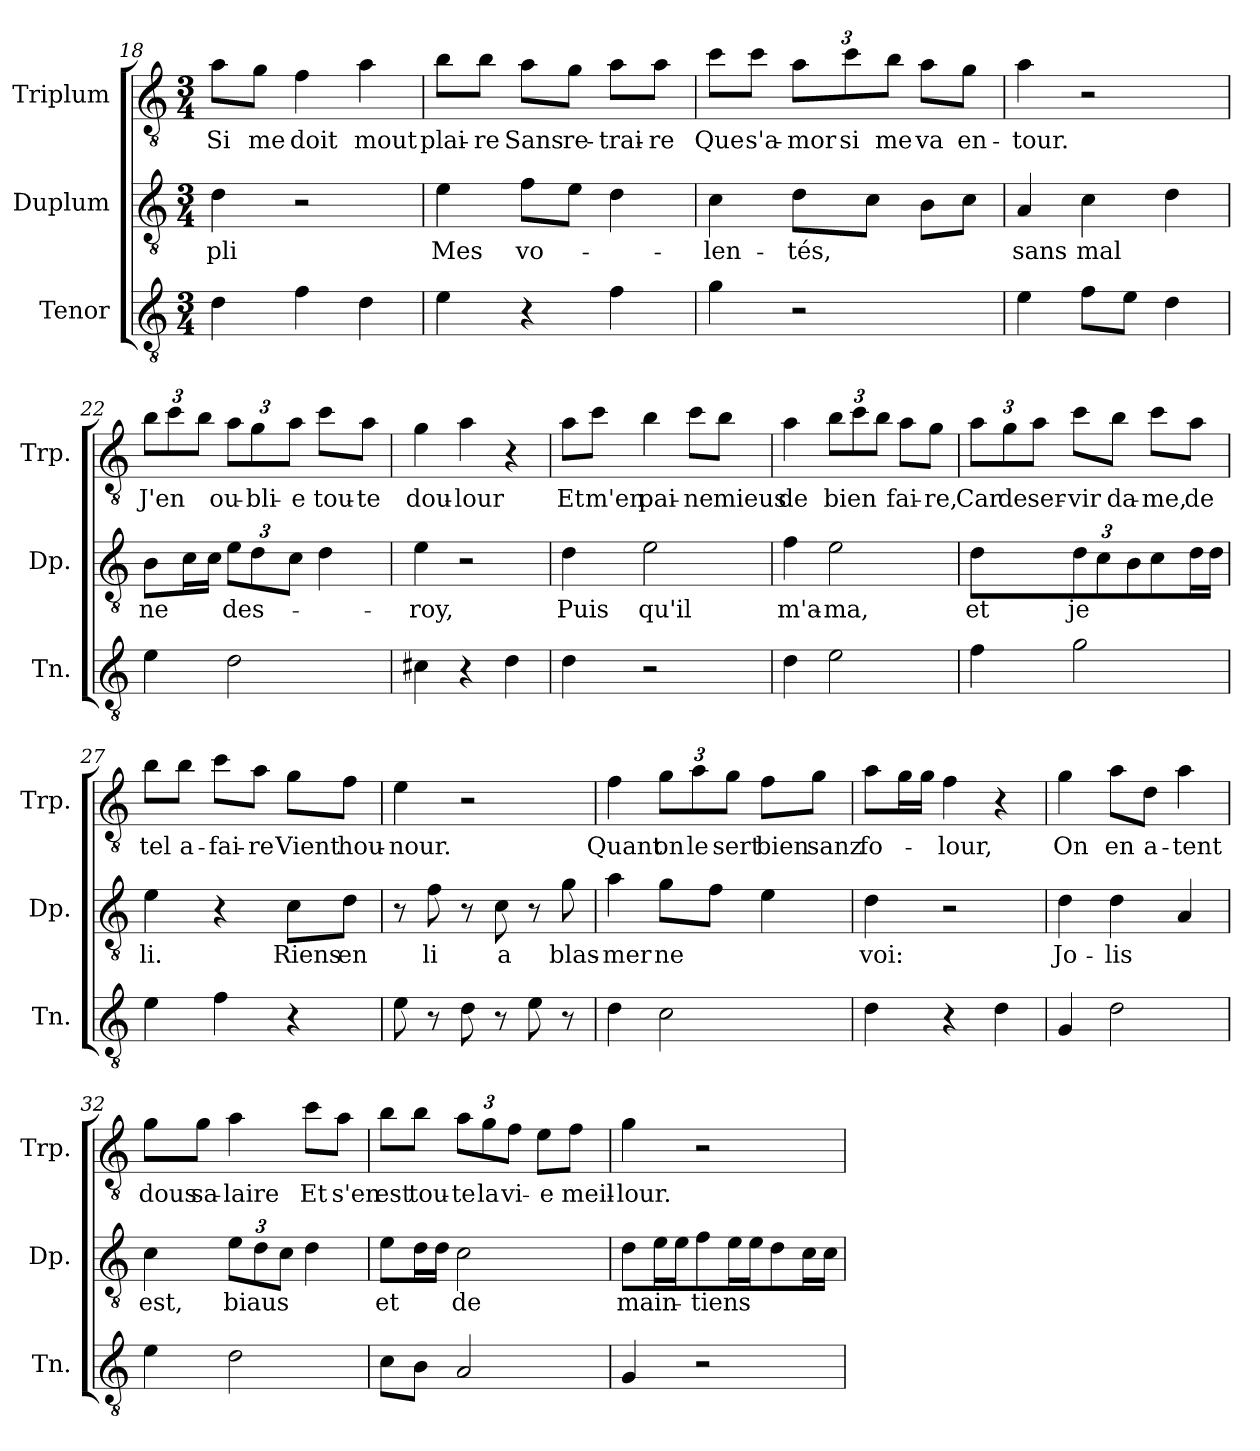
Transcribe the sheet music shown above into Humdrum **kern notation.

**kern	**kern	**text	**kern	**text
*part3	*part2	*part2	*part1	*part1
*staff3	*staff2	*staff2	*staff1	*staff1
*I"Tenor	*I"Duplum	*	*I"Triplum	*
*I'Tn.	*I'Dp.	*	*I'Trp.	*
*clefGv2	*clefGv2	*	*clefGv2	*
*k[]	*k[]	*	*k[]	*
*M3/4	*M3/4	*	*M3/4	*
=18	=18	=18	=18	=18
!	!	!LO:LY:b	!	!LO:LY:b
4d\	4d\	-pli	8a\L	Si
!	!	!	!	!LO:LY:b
.	.	.	8g\J	me
!	!	!	!	!LO:LY:b
4f\	2r	.	4f\	doit
!	!	!	!	!LO:LY:b
4d\	.	.	4a\	mout
!!LO:LB:g=z
=19	=19	=19	=19	=19
!	!	!LO:LY:b	!	!LO:LY:b
4e\	4e\	Mes	8b\L	plai-
!	!	!	!	!LO:LY:b
.	.	.	8b\J	-re
!	!	!LO:LY:b	!	!LO:LY:b
4r	8f\L	vo-	8a\L	Sans
!	!	!	!	!LO:LY:b
.	8e\J	.	8g\J	re-
!	!	!	!	!LO:LY:b
4f\	4d\	.	8a\L	-trai-
!	!	!	!	!LO:LY:b
.	.	.	8a\J	-re
=20	=20	=20	=20	=20
!	!	!LO:LY:b	!	!LO:LY:b
4g\	4c\	-len-	8cc\L	Que
!	!	!	!	!LO:LY:b
.	.	.	8cc\J	s'a-
!	!	!LO:LY:b	!	!
*	*	*	*Xbrackettup	*
!	!	!	!	!LO:LY:b
2r	8d\L	-tés,	12a\L	-mor
!	!	!	!	!LO:LY:b
.	.	.	12cc\	si
.	8c\J	.	.	.
!	!	!	!	!LO:LY:b
.	.	.	12b\J	me
!	!	!	!	!LO:LY:b
.	8B\L	.	8a\L	va
!	!	!	!	!LO:LY:b
.	8c\J	.	8g\J	en-
=21	=21	=21	=21	=21
!	!	!LO:LY:b	!	!LO:LY:b
4e\	4A/	sans	4a\	-tour.
!	!	!LO:LY:b	!	!
8f\L	4c\	mal	2r	.
8e\J	.	.	.	.
4d\	4d\	.	.	.
=22	=22	=22	=22	=22
!	!	!LO:LY:b	!	!LO:LY:b
4e\	8B\L	ne	12b\L	J'en
.	.	.	12cc\	.
*	*tremolo	*	*	*
.	16c\	.	.	.
.	.	.	12b\J	.
.	16c\JJ	.	.	.
*	*Xtremolo	*	*	*
*	*Xbrackettup	*	*	*
!	!	!LO:LY:b	!	!LO:LY:b
2d\	12e\L	des-	12a\L	ou-
!	!	!	!	!LO:LY:b
.	12d\	.	12g\	-bli-
!	!	!	!	!LO:LY:b
.	12c\J	.	12a\J	-e
!	!	!	!	!LO:LY:b
.	4d\	.	8cc\L	tou-
!	!	!	!	!LO:LY:b
.	.	.	8a\J	-te
=23	=23	=23	=23	=23
!	!	!LO:LY:b	!	!LO:LY:b
4c#X\	4e\	-roy,	4g\	dou-
!	!	!	!	!LO:LY:b
4r	2r	.	4a\	-lour
4d\	.	.	4r	.
!!LO:LB:g=z
=24	=24	=24	=24	=24
!	!	!LO:LY:b	!	!LO:LY:b
4d\	4d\	Puis	8a\L	Et
!	!	!	!	!LO:LY:b
.	.	.	8cc\J	m'en
!	!	!LO:LY:b	!	!LO:LY:b
2r	2e\	qu'il	4b\	pai-
!	!	!	!	!LO:LY:b
.	.	.	8cc\L	-ne
!	!	!	!	!LO:LY:b
.	.	.	8b\J	mieus
=25	=25	=25	=25	=25
!	!	!LO:LY:b	!	!LO:LY:b
4d\	4f\	m'a-	4a\	de
!	!	!LO:LY:b	!	!LO:LY:b
2e\	2e\	-ma,	12b\L	bien
.	.	.	12cc\	.
.	.	.	12b\J	.
!	!	!	!	!LO:LY:b
.	.	.	8a\L	fai-
!	!	!	!	!LO:LY:b
.	.	.	8g\J	-re,
=26	=26	=26	=26	=26
!	!	!LO:LY:b	!	!LO:LY:b
4f\	4d\	et	12a\L	Car
!	!	!	!	!LO:LY:b
.	.	.	12g\	de
!	!	!	!	!LO:LY:b
.	.	.	12a\J	ser-
!	!	!LO:LY:b	!	!LO:LY:b
2g\	12d\L	je	8cc\L	-vir
.	12c\	.	.	.
!	!	!	!	!LO:LY:b
.	.	.	8b\J	da-
.	12B\J	.	.	.
!	!	!	!	!LO:LY:b
.	8c\L	.	8cc\L	-me,
!	!	!	!	!LO:LY:b
*	*tremolo	*	*	*
.	16d\	.	8a\J	de
.	16d\JJ	.	.	.
*	*Xtremolo	*	*	*
=27	=27	=27	=27	=27
!	!	!LO:LY:b	!	!LO:LY:b
4e\	4e\	li.	8b\L	tel
!	!	!	!	!LO:LY:b
.	.	.	8b\J	a-
!	!	!	!	!LO:LY:b
4f\	4r	.	8cc\L	-fai-
!	!	!	!	!LO:LY:b
.	.	.	8a\J	-re
!	!	!LO:LY:b	!	!LO:LY:b
4r	8c\L	Riens	8g\L	Vient
!	!	!LO:LY:b	!	!LO:LY:b
.	8d\J	en	8f\J	hou-
!!LO:LB:g=z
=28	=28	=28	=28	=28
!	!	!	!	!LO:LY:b
8e\	8r	.	4e\	-nour.
!	!	!LO:LY:b	!	!
8r	8f\	li	.	.
8d\	8r	.	2r	.
!	!	!LO:LY:b	!	!
8r	8c\	a	.	.
8e\	8r	.	.	.
!	!	!LO:LY:b	!	!
8r	8g\	blas-	.	.
=29	=29	=29	=29	=29
!	!	!LO:LY:b	!	!LO:LY:b
4d\	4a\	-mer	4f\	Quant
!	!	!LO:LY:b	!	!LO:LY:b
2c\	8g\L	ne	12g\L	on
!	!	!	!	!LO:LY:b
.	.	.	12a\	le
.	8f\J	.	.	.
!	!	!	!	!LO:LY:b
.	.	.	12g\J	sert
!	!	!	!	!LO:LY:b
.	4e\	.	8f\L	bien
!	!	!	!	!LO:LY:b
.	.	.	8g\J	sanz
=30	=30	=30	=30	=30
!	!	!LO:LY:b	!	!LO:LY:b
4d\	4d\	voi:	8a\L	fo-
*	*	*	*tremolo	*
.	.	.	16g\	.
.	.	.	16g\JJ	.
*	*	*	*Xtremolo	*
!	!	!	!	!LO:LY:b
4r	2r	.	4f\	-lour,
4d\	.	.	4r	.
=31	=31	=31	=31	=31
!	!	!LO:LY:b	!	!LO:LY:b
4G/	4d\	Jo-	4g\	On
!	!	!LO:LY:b	!	!LO:LY:b
2d\	4d\	-lis	8a\L	en
!	!	!	!	!LO:LY:b
.	.	.	8d\J	a-
!	!	!	!	!LO:LY:b
.	4A/	.	4a\	-tent
=32	=32	=32	=32	=32
!	!	!LO:LY:b	!	!LO:LY:b
4e\	4c\	est,	8g\L	dous
!	!	!	!	!LO:LY:b
.	.	.	8g\J	sa-
!	!	!LO:LY:b	!	!LO:LY:b
2d\	12e\L	biaus	4a\	-laire
.	12d\	.	.	.
.	12c\J	.	.	.
!	!	!	!	!LO:LY:b
.	4d\	.	8cc\L	Et
!	!	!	!	!LO:LY:b
.	.	.	8a\J	s'en
!!LO:LB:g=z
=33	=33	=33	=33	=33
!	!	!LO:LY:b	!	!LO:LY:b
8c\L	8e\L	et	8b\L	est
!	!	!	!	!LO:LY:b
*	*tremolo	*	*	*
8B\J	16d\	.	8b\J	tou-
.	16d\JJ	.	.	.
*	*Xtremolo	*	*	*
!	!	!LO:LY:b	!	!LO:LY:b
2A/	2c\	de	12a\L	-te
!	!	!	!	!LO:LY:b
.	.	.	12g\	la
!	!	!	!	!LO:LY:b
.	.	.	12f\J	vi-
!	!	!	!	!LO:LY:b
.	.	.	8e\L	-e
!	!	!	!	!LO:LY:b
.	.	.	8f\J	meil-
=34	=34	=34	=34	=34
!	!	!LO:LY:b	!	!LO:LY:b
4G/	8d\L	main-	4g\	-lour.
*	*tremolo	*	*	*
.	16e\	.	.	.
.	16e\JJ	.	.	.
*	*Xtremolo	*	*	*
!	!	!LO:LY:b	!	!
2r	8f\L	-tiens	2r	.
*	*tremolo	*	*	*
.	16e\	.	.	.
.	16e\JJ	.	.	.
*	*Xtremolo	*	*	*
.	8d\L	.	.	.
*	*tremolo	*	*	*
.	16c\	.	.	.
.	16c\JJ	.	.	.
*	*Xtremolo	*	*	*
=	=	=	=	=
*-	*-	*-	*-	*-
